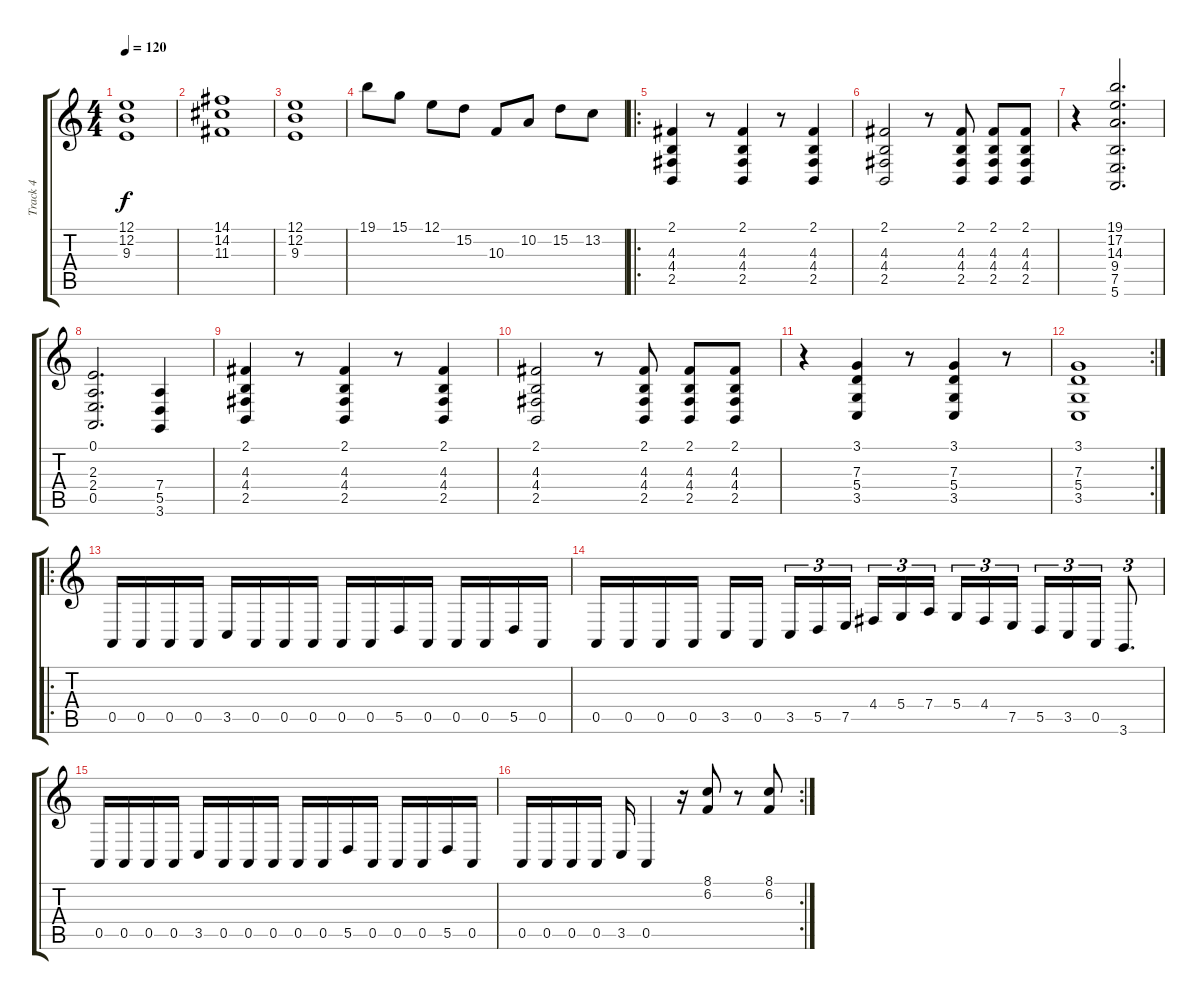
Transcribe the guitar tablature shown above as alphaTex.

\track ("Track 4" "Track 4") {instrument fx8scifi}
\staff {score tabs}
\tuning (E4 B3 G3 D3 A2 E2) {hide}
\ts (4 4)
\tempo 120
\clef g2
\ks c
(12.1 12.2 9.3).1{dy f} |
(14.1 14.2 11.3).1 |
(12.1 12.2 9.3).1 |
19.1.8 15.1.8 12.1.8 15.2.8 10.3.8 10.2.8 15.2.8 13.2.8 |
\ro
(2.1 4.3 4.4 2.5).4 r.8 (2.1 4.3 4.4 2.5).4 r.8 (2.1 4.3 4.4 2.5).4 |
(2.1 4.3 4.4 2.5).2 r.8 (2.1 4.3 4.4 2.5).8 (2.1 4.3 4.4 2.5).8 (2.1 4.3 4.4 2.5).8 |
r.4 (19.1 17.2 14.3 9.4 7.5 5.6).2{d} |
(0.1 2.3 2.4 0.5).2{d} (7.4 5.5 3.6).4 |
(2.1 4.3 4.4 2.5).4 r.8 (2.1 4.3 4.4 2.5).4 r.8 (2.1 4.3 4.4 2.5).4 |
(2.1 4.3 4.4 2.5).2 r.8 (2.1 4.3 4.4 2.5).8 (2.1 4.3 4.4 2.5).8 (2.1 4.3 4.4 2.5).8 |
r.4 (3.1 7.3 5.4 3.5).4 r.8 (3.1 7.3 5.4 3.5).4 r.8 |
\rc 2
(3.1 7.3 5.4 3.5).1 |
\ro
0.5.16 0.5.16 0.5.16 0.5.16 3.5.16 0.5.16 0.5.16 0.5.16 0.5.16 0.5.16 5.5.16 0.5.16 0.5.16 0.5.16 5.5.16 0.5.16 |
0.5.16 0.5.16 0.5.16 0.5.16 3.5.16 0.5.16{beam splitsecondary} 3.5.16{tu (3 2)} 5.5.16{tu (3 2)} 7.5.16{tu (3 2)} 4.4.16{tu (3 2)} 5.4.16{tu (3 2)} 7.4.16{tu (3 2) beam splitsecondary} 5.4.16{tu (3 2)} 4.4.16{tu (3 2)} 7.5.16{tu (3 2)} 5.5.16{tu (3 2)} 3.5.16{tu (3 2)} 0.5.16{tu (3 2)} 3.6.8{d tu (3 2)} |
0.5.16 0.5.16 0.5.16 0.5.16 3.5.16 0.5.16 0.5.16 0.5.16 0.5.16 0.5.16 5.5.16 0.5.16 0.5.16 0.5.16 5.5.16 0.5.16 |
\rc 2
0.5.16 0.5.16 0.5.16 0.5.16 3.5.16 0.5.4 r.16 (8.1 6.2).8 r.8 (8.1 6.2).8
